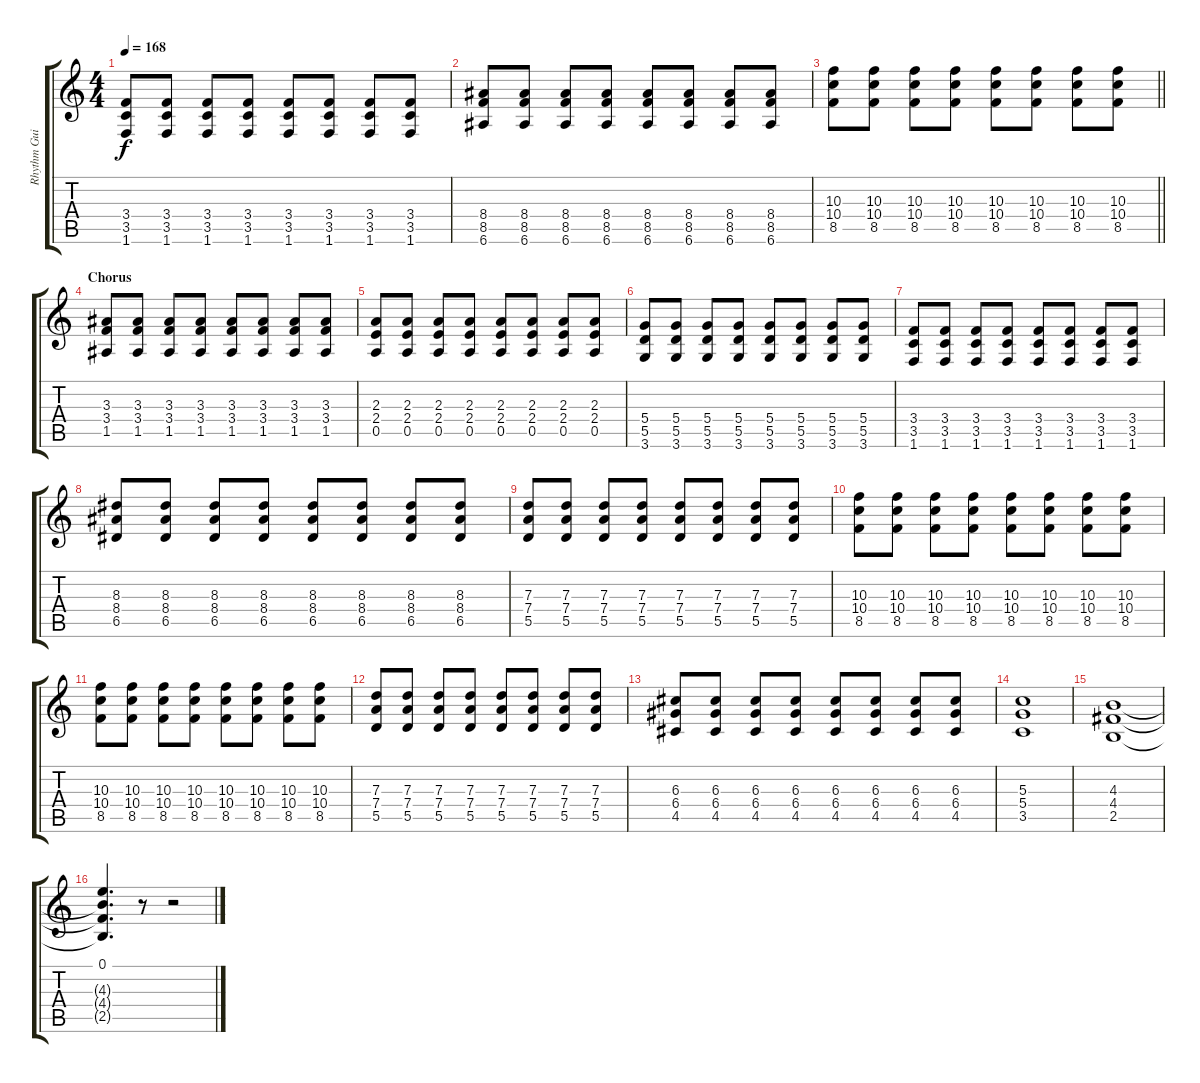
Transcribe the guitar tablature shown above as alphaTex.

\track ("Rhythm Guitar" "Rhythm Gui") {instrument distortionguitar}
\staff {score tabs}
\tuning (E4 B3 G3 D3 A2 E2) {hide}
\ts (4 4)
\tempo 168
\clef g2
\ks c
(3.4 3.5 1.6).8{dy f} (3.4 3.5 1.6).8 (3.4 3.5 1.6).8 (3.4 3.5 1.6).8 (3.4 3.5 1.6).8 (3.4 3.5 1.6).8 (3.4 3.5 1.6).8 (3.4 3.5 1.6).8 |
(8.4 8.5 6.6).8 (8.4 8.5 6.6).8 (8.4 8.5 6.6).8 (8.4 8.5 6.6).8 (8.4 8.5 6.6).8 (8.4 8.5 6.6).8 (8.4 8.5 6.6).8 (8.4 8.5 6.6).8 |
\barLineRight lightlight
(10.3 10.4 8.5).8 (10.3 10.4 8.5).8 (10.3 10.4 8.5).8 (10.3 10.4 8.5).8 (10.3 10.4 8.5).8 (10.3 10.4 8.5).8 (10.3 10.4 8.5).8 (10.3 10.4 8.5).8 |
\section ("" "Chorus")
(3.3 3.4 1.5).8 (3.3 3.4 1.5).8 (3.3 3.4 1.5).8 (3.3 3.4 1.5).8 (3.3 3.4 1.5).8 (3.3 3.4 1.5).8 (3.3 3.4 1.5).8 (3.3 3.4 1.5).8 |
(2.3 2.4 0.5).8 (2.3 2.4 0.5).8 (2.3 2.4 0.5).8 (2.3 2.4 0.5).8 (2.3 2.4 0.5).8 (2.3 2.4 0.5).8 (2.3 2.4 0.5).8 (2.3 2.4 0.5).8 |
(5.4 5.5 3.6).8 (5.4 5.5 3.6).8 (5.4 5.5 3.6).8 (5.4 5.5 3.6).8 (5.4 5.5 3.6).8 (5.4 5.5 3.6).8 (5.4 5.5 3.6).8 (5.4 5.5 3.6).8 |
(3.4 3.5 1.6).8 (3.4 3.5 1.6).8 (3.4 3.5 1.6).8 (3.4 3.5 1.6).8 (3.4 3.5 1.6).8 (3.4 3.5 1.6).8 (3.4 3.5 1.6).8 (3.4 3.5 1.6).8 |
(8.3 8.4 6.5).8 (8.3 8.4 6.5).8 (8.3 8.4 6.5).8 (8.3 8.4 6.5).8 (8.3 8.4 6.5).8 (8.3 8.4 6.5).8 (8.3 8.4 6.5).8 (8.3 8.4 6.5).8 |
(7.3 7.4 5.5).8 (7.3 7.4 5.5).8 (7.3 7.4 5.5).8 (7.3 7.4 5.5).8 (7.3 7.4 5.5).8 (7.3 7.4 5.5).8 (7.3 7.4 5.5).8 (7.3 7.4 5.5).8 |
(10.3 10.4 8.5).8 (10.3 10.4 8.5).8 (10.3 10.4 8.5).8 (10.3 10.4 8.5).8 (10.3 10.4 8.5).8 (10.3 10.4 8.5).8 (10.3 10.4 8.5).8 (10.3 10.4 8.5).8 |
(10.3 10.4 8.5).8 (10.3 10.4 8.5).8 (10.3 10.4 8.5).8 (10.3 10.4 8.5).8 (10.3 10.4 8.5).8 (10.3 10.4 8.5).8 (10.3 10.4 8.5).8 (10.3 10.4 8.5).8 |
(7.3 7.4 5.5).8 (7.3 7.4 5.5).8 (7.3 7.4 5.5).8 (7.3 7.4 5.5).8 (7.3 7.4 5.5).8 (7.3 7.4 5.5).8 (7.3 7.4 5.5).8 (7.3 7.4 5.5).8 |
(6.3 6.4 4.5).8 (6.3 6.4 4.5).8 (6.3 6.4 4.5).8 (6.3 6.4 4.5).8 (6.3 6.4 4.5).8 (6.3 6.4 4.5).8 (6.3 6.4 4.5).8 (6.3 6.4 4.5).8 |
(5.3 5.4 3.5).1 |
(4.3 4.4 2.5).1 |
(0.1 4.3{t} 4.4{t} 2.5{t}).4{d} r.8 r.2
